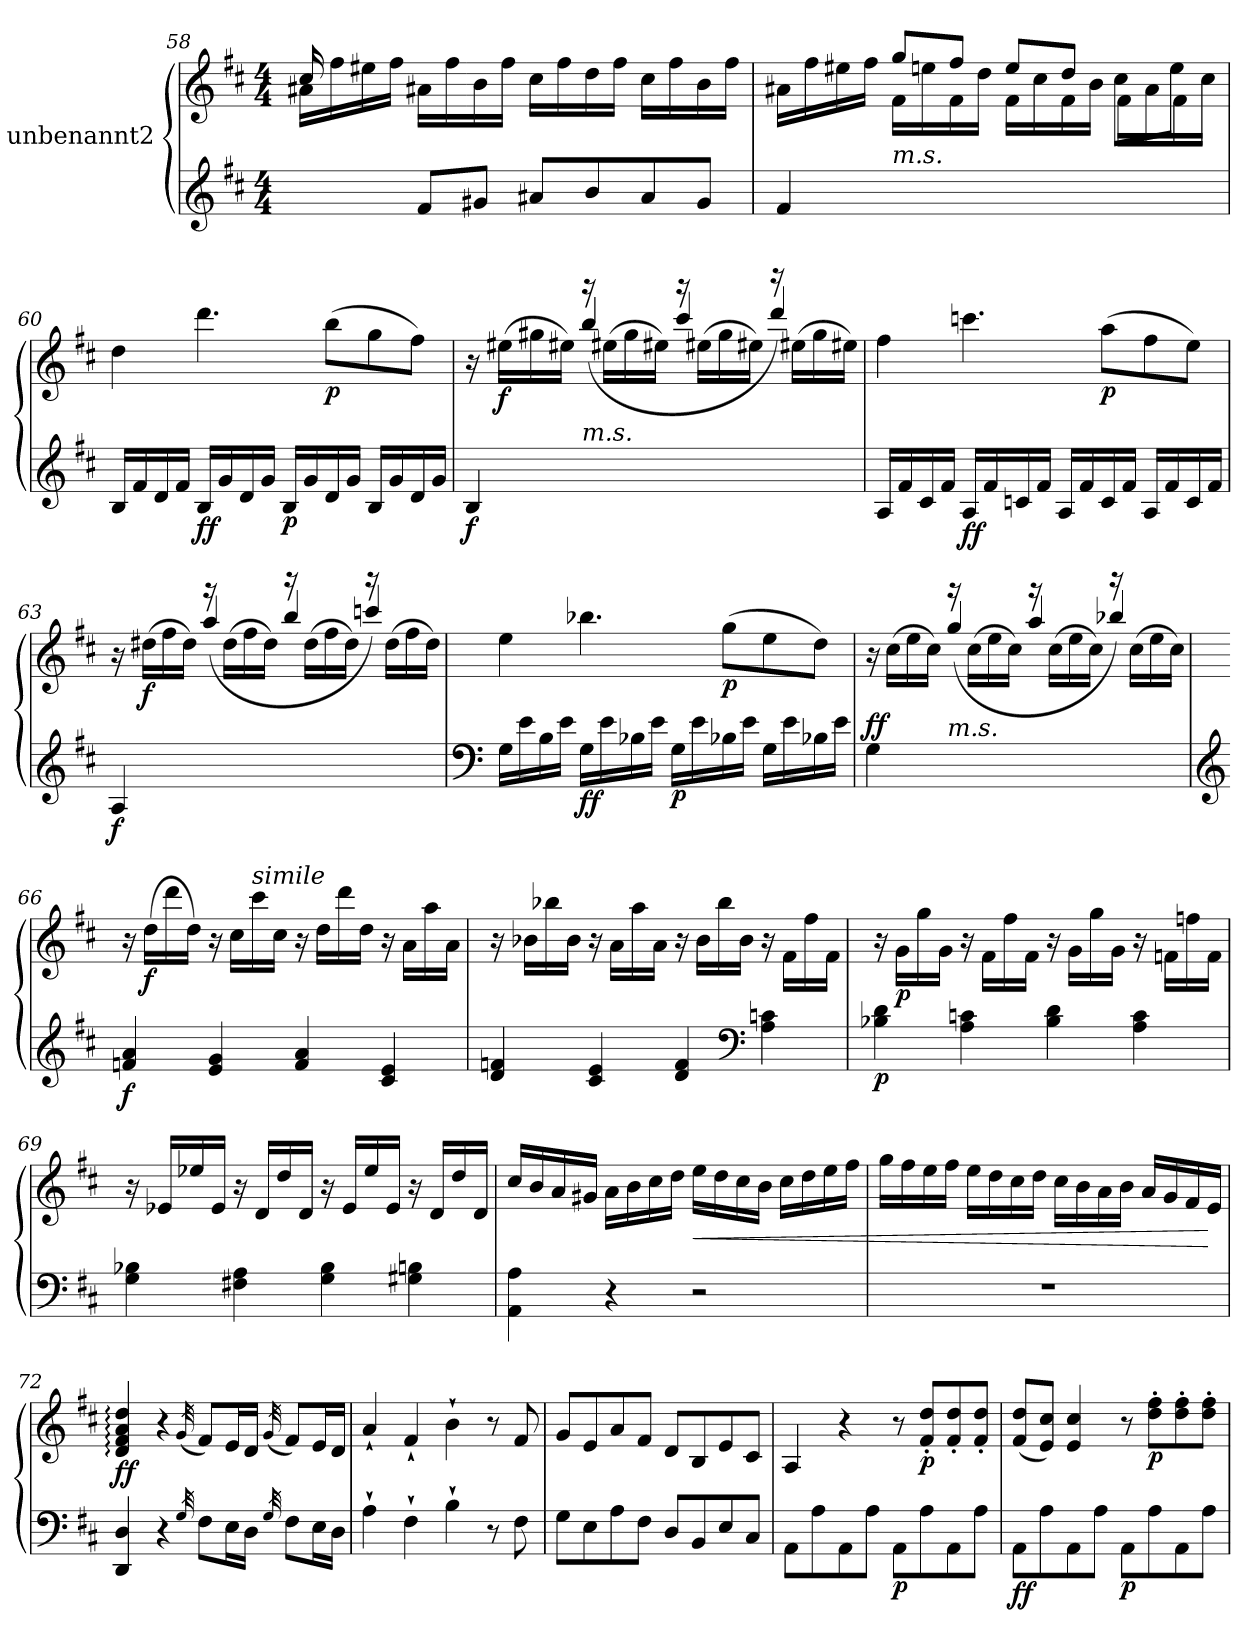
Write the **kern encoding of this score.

**kern	**kern	**dynam
*part1	*part1	*part1
*staff2	*staff1	*staff1/2
*I"unbenannt2	*	*
!!LO:LB:g=z
*clefG2	*clefG2	*
*k[f#c#]	*k[f#c#]	*
*M4/4	*M4/4	*
=58	=58	=58
*	*^	*
16ryy	16a#X\LL	16cc#/	.
16ryy	16ff#\	2...ryy	.
8ryy	16ee#X\	.	.
.	16ff#\JJ	.	.
8f#/L	16a#X\LL	.	.
.	16ff#\	.	.
8g#X/J	16b\	.	.
.	16ff#\JJ	.	.
8a#X/L	16cc#\LL	.	.
.	16ff#\	.	.
8b/	16dd\	.	.
.	16ff#\JJ	.	.
8a#/	16cc#\LL	.	.
.	16ff#\	.	.
8g#/J	16b\	.	.
.	16ff#\JJ	.	.
=59	=59	=59	=59
4f#/	16a#X\LL	4ryy	.
.	16ff#\	.	.
.	16ee#X\	.	.
.	16ff#\JJ	.	.
!LO:TX:a:i:t=m.s.	!	!	!
2.ryy	16f#\LL	8gg/L	.
.	16een\	.	.
.	16f#\	8ff#/J	.
.	16dd\JJ	.	.
.	16f#\LL	8ee/L	.
.	16cc#\	.	.
.	16f#\	8dd/J	.
.	16b\JJ	.	.
.	16f#\LL	8cc#\L	.
.	16a#\	.	.
.	16f#\	8ee\J	.
.	16cc#\JJ	.	.
*	*v	*v	*
!!LO:LB:g=z
=60	=60	=60
16B/LL	4dd\	.
16f#/	.	.
16d/	.	.
16f#/JJ	.	.
!	!	!LO:DY:b=2
!	!	!LO:DY:n=1:b
16B/LL	4.ddd\	f f
16g/	.	.
16d/	.	.
16g/JJ	.	.
!	!	!LO:DY:n=2:b=2
16B/LL	.	p
16g/	.	.
!	!	!LO:DY:n=3:b
16d/	(>8bb\L	p
16g/JJ	.	.
16B/LL	8gg\	.
16g/	.	.
16d/	8ff#\J)	.
16g/JJ	.	.
=61	=61	=61
*	*^	*
!	!	!	!LO:DY:b=2
4B/	16r	4ryy	f
!	!	!	!LO:DY:b
.	(<16ee#X\LL	.	f
.	16gg#X\	.	.
.	16ee#X\JJ)	.	.
!LO:TX:a:i:t=m.s.	!	!	!
2.ryy	16r	(>4bb/	.
.	(<16ee#X\LL	.	.
.	16gg#\	.	.
.	16ee#X\JJ)	.	.
.	16r	4ccc#/	.
.	(<16ee#X\LL	.	.
.	16gg#\	.	.
.	16ee#X\JJ)	.	.
.	16r	4ddd/)	.
.	(<16ee#X\LL	.	.
.	16gg#\	.	.
.	16ee#X\JJ)	.	.
*	*v	*v	*
!!LO:PB:g=z
=62	=62	=62
16A/LL	4ff#\	.
16f#/	.	.
16c#/	.	.
16f#/JJ	.	.
!	!	!LO:DY:b=2
!	!	!LO:DY:n=1:b
16A/LL	4.cccn\	f f
16f#/	.	.
16cn/	.	.
16f#/JJ	.	.
16A/LL	.	.
16f#/	.	.
!	!	!LO:DY:n=2:b
16c/	(>8aa\L	p
16f#/JJ	.	.
16A/LL	8ff#\	.
16f#/	.	.
16c/	8ee\J)	.
16f#/JJ	.	.
=63	=63	=63
*	*^	*
!	!	!	!LO:DY:b=2
4A/	16r	4ryy	f
!	!	!	!LO:DY:b
.	(<16dd#X\LL	.	f
.	16ff#\	.	.
.	16dd#\JJ)	.	.
2.ryy	16r	(>4aa/	.
.	(<16dd#\LL	.	.
.	16ff#\	.	.
.	16dd#\JJ)	.	.
.	16r	4bb/	.
.	(<16dd#\LL	.	.
.	16ff#\	.	.
.	16dd#\JJ)	.	.
.	16r	4cccn/)	.
.	(<16dd#\LL	.	.
.	16ff#\	.	.
.	16dd#\JJ)	.	.
*	*v	*v	*
!!LO:LB:g=z
=64	=64	=64
*clefF4	*	*
16G\LL	4ee\	.
16e\	.	.
16B\	.	.
16e\JJ	.	.
!	!	!LO:DY:b=2
!	!	!LO:DY:n=1:b
16G\LL	4.bb-X\	f f
16e\	.	.
16B-X\	.	.
16e\JJ	.	.
!	!	!LO:DY:n=2:b=2
16G\LL	.	p
16e\	.	.
!	!	!LO:DY:n=3:b
16B-X\	(>8gg\L	p
16e\JJ	.	.
16G\LL	8ee\	.
16e\	.	.
16B-X\	8dd\J)	.
16e\JJ	.	.
=65	=65	=65
*	*^	*
!	!	!	!LO:DY:b=2
!	!	!	!LO:DY:n=1:a=2
4G\	16r	4ryy	f f
.	(<16cc#\LL	.	.
.	16ee\	.	.
.	16cc#\JJ)	.	.
!LO:TX:a:i:t=m.s.	!	!	!
2.ryy	16r	(>4gg/	.
.	(<16cc#\LL	.	.
.	16ee\	.	.
.	16cc#\JJ)	.	.
.	16r	4aa/	.
.	(<16cc#\LL	.	.
.	16ee\	.	.
.	16cc#\JJ)	.	.
.	16r	4bb-X/)	.
.	(<16cc#\LL	.	.
.	16ee\	.	.
.	16cc#\JJ)	.	.
*	*v	*v	*
!!LO:LB:g=z
=66	=66	=66
*clefG2	*	*
!	!	!LO:DY:b=2
4fn/ 4a/	16r	f
!	!	!LO:DY:b
.	(>16dd\LL	f
.	16ddd\	.
.	16dd\JJ)	.
4e/ 4g/	16r	.
.	16cc#\LL	.
!	!LO:TX:a:i:t=simile	!
.	16ccc#\	.
.	16cc#\JJ	.
4f/ 4a/	16r	.
.	16dd\LL	.
.	16ddd\	.
.	16dd\JJ	.
4c#/ 4e/	16r	.
.	16a\LL	.
.	16aa\	.
.	16a\JJ	.
=67	=67	=67
4d/ 4fn/	16r	.
.	16b-X\LL	.
.	16bb-X\	.
.	16b-\JJ	.
4c#/ 4e/	16r	.
.	16a\LL	.
.	16aa\	.
.	16a\JJ	.
4d/ 4f/	16r	.
.	16b-\LL	.
.	16bb-\	.
.	16b-\JJ	.
*clefF4	*	*
4A\ 4cn\	16r	.
.	16f#\LL	.
.	16ff#\	.
.	16f#\JJ	.
!!LO:LB:g=z
=68	=68	=68
!	!	!LO:DY:b=2
4B-X\ 4d\	16r	p
!	!	!LO:DY:b
.	16g\LL	p
.	16gg\	.
.	16g\JJ	.
4A\ 4cn\	16r	.
.	16f#\LL	.
.	16ff#\	.
.	16f#\JJ	.
4B-\ 4d\	16r	.
.	16g\LL	.
.	16gg\	.
.	16g\JJ	.
4A\ 4c\	16r	.
.	16fn\LL	.
.	16ffn\	.
.	16f\JJ	.
=69	=69	=69
4G\ 4B-X\	16r	.
.	16e-X/LL	.
.	16ee-X/	.
.	16e-/JJ	.
4F#X\ 4A\	16r	.
.	16d/LL	.
.	16dd/	.
.	16d/JJ	.
4G\ 4B-\	16r	.
.	16e-/LL	.
.	16ee-/	.
.	16e-/JJ	.
4G#X\ 4Bn\	16r	.
.	16d/LL	.
.	16dd/	.
.	16d/JJ	.
!!LO:LB:g=z
=70	=70	=70
4AA\ 4A\	16cc#/LL	.
.	16b/	.
.	16a/	.
.	16g#X/JJ	.
4r	16a\LL	.
.	16b\	.
.	16cc#\	.
.	16dd\JJ	.
!	!	!LO:HP:b
2r	16ee\LL	<
.	16dd\	.
.	16cc#\	.
.	16b\JJ	.
.	16cc#\LL	.
.	16dd\	.
.	16ee\	.
.	16ff#\JJ	.
=71	=71	=71
1r	16gg\LL	.
.	16ff#\	.
.	16ee\	.
.	16ff#\JJ	.
.	16ee\LL	.
.	16dd\	.
.	16cc#\	.
.	16dd\JJ	.
.	16cc#\LL	.
.	16b\	.
.	16a\	.
.	16b\JJ	.
.	16a/LL	.
.	16g/	.
.	16f#/	.
.	16e/JJ	[
!!LO:LB:g=z
=72	=72	=72
!	!	!LO:DY:b
!	!	!LO:DY:n=1:b
4DD/ 4D/	4d/: 4f#/: 4a/: 4dd/:	f f
4r	4r	.
32qG/	(<32qg/	.
8F#\L	8f#/L)	.
16E\L	16e/L	.
16D\JJ	16d/JJ	.
32qG/	(<32qg/	.
8F#\L	8f#/L)	.
16E\L	16e/L	.
16D\JJ	16d/JJ	.
=73	=73	=73
4A`\	4a`/	.
4F#`\	4f#`/	.
4B`\	4b`\	.
8r	8r	.
8F#\	8f#/	.
=74	=74	=74
8G\L	8g/L	.
8E\	8e/	.
8A\	8a/	.
8F#\J	8f#/J	.
8D/L	8d/L	.
8BB/	8B/	.
8E/	8e/	.
8C#/J	8c#/J	.
=75	=75	=75
8AA\L	4A/	.
8A\	.	.
8AA\	4r	.
8A\J	.	.
!	!	!LO:DY:b=2
8AA\L	8r	p
!	!	!LO:DY:b
8A\	8f#/' 8dd/'L	p
8AA\	8f#/' 8dd/'	.
8A\J	8f#/' 8dd/'J	.
!!LO:PB:g=z
=76	=76	=76
!	!	!LO:DY:b=2
!	!	!LO:DY:n=1:b
8AA\L	(<8f#/ 8dd/L	f f
8A\	8e/ 8cc#/J)	.
8AA\	4e/ 4cc#/	.
8A\J	.	.
!	!	!LO:DY:n=2:b=2
8AA\L	8r	p
!	!	!LO:DY:n=3:b
8A\	8dd\' 8ff#\'L	p
8AA\	8dd\' 8ff#\'	.
8A\J	8dd\' 8ff#\'J	.
=	=	=
*-	*-	*-
